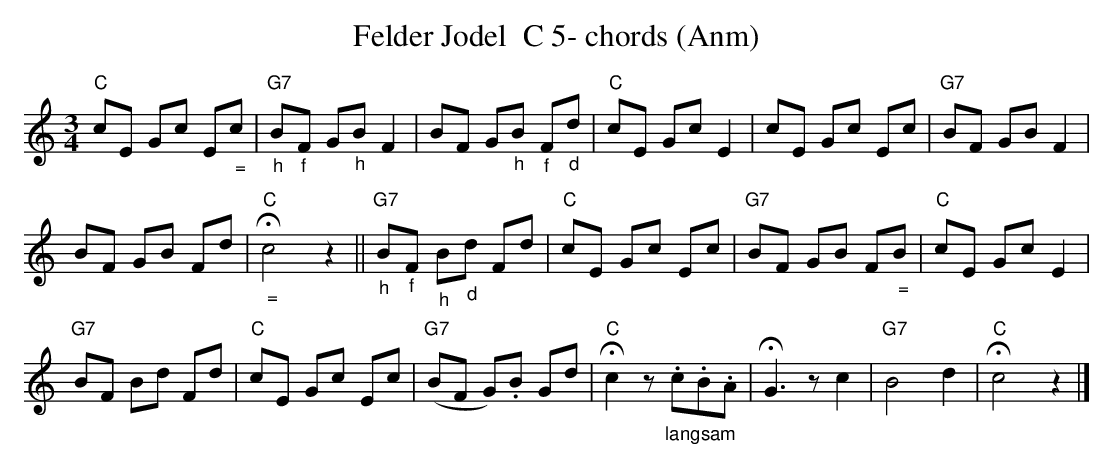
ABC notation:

X:1
T:Felder Jodel  C 5- chords (Anm)
M:3/4
L:1/8
K:Cmaj%%MIDI gchordon
"C"cE Gc E"_ ="c | "G7""_h"B"_f"F G"_h"BF2 | BF G"_h"B "_f"F"_d"d | "C"cE GcE2 | cE Gc Ec | "G7"BF GBF2 |
BF GB Fd | "C"!fermata!"_ ="c4 z2 || "G7""_h"B"_f"F "_h"B"_d"d Fd | "C"cE Gc Ec | "G7"BF GB F"_ ="B | "C"cE GcE2 |
"G7"BF Bd Fd | "C"cE Gc Ec | "G7"(BF G).B Gd | "C"!fermata!c2 z"_langsam".c.B.A | !fermata!G3zc2 | "G7"B4d2 | "C"!fermata!c4z2 |]
